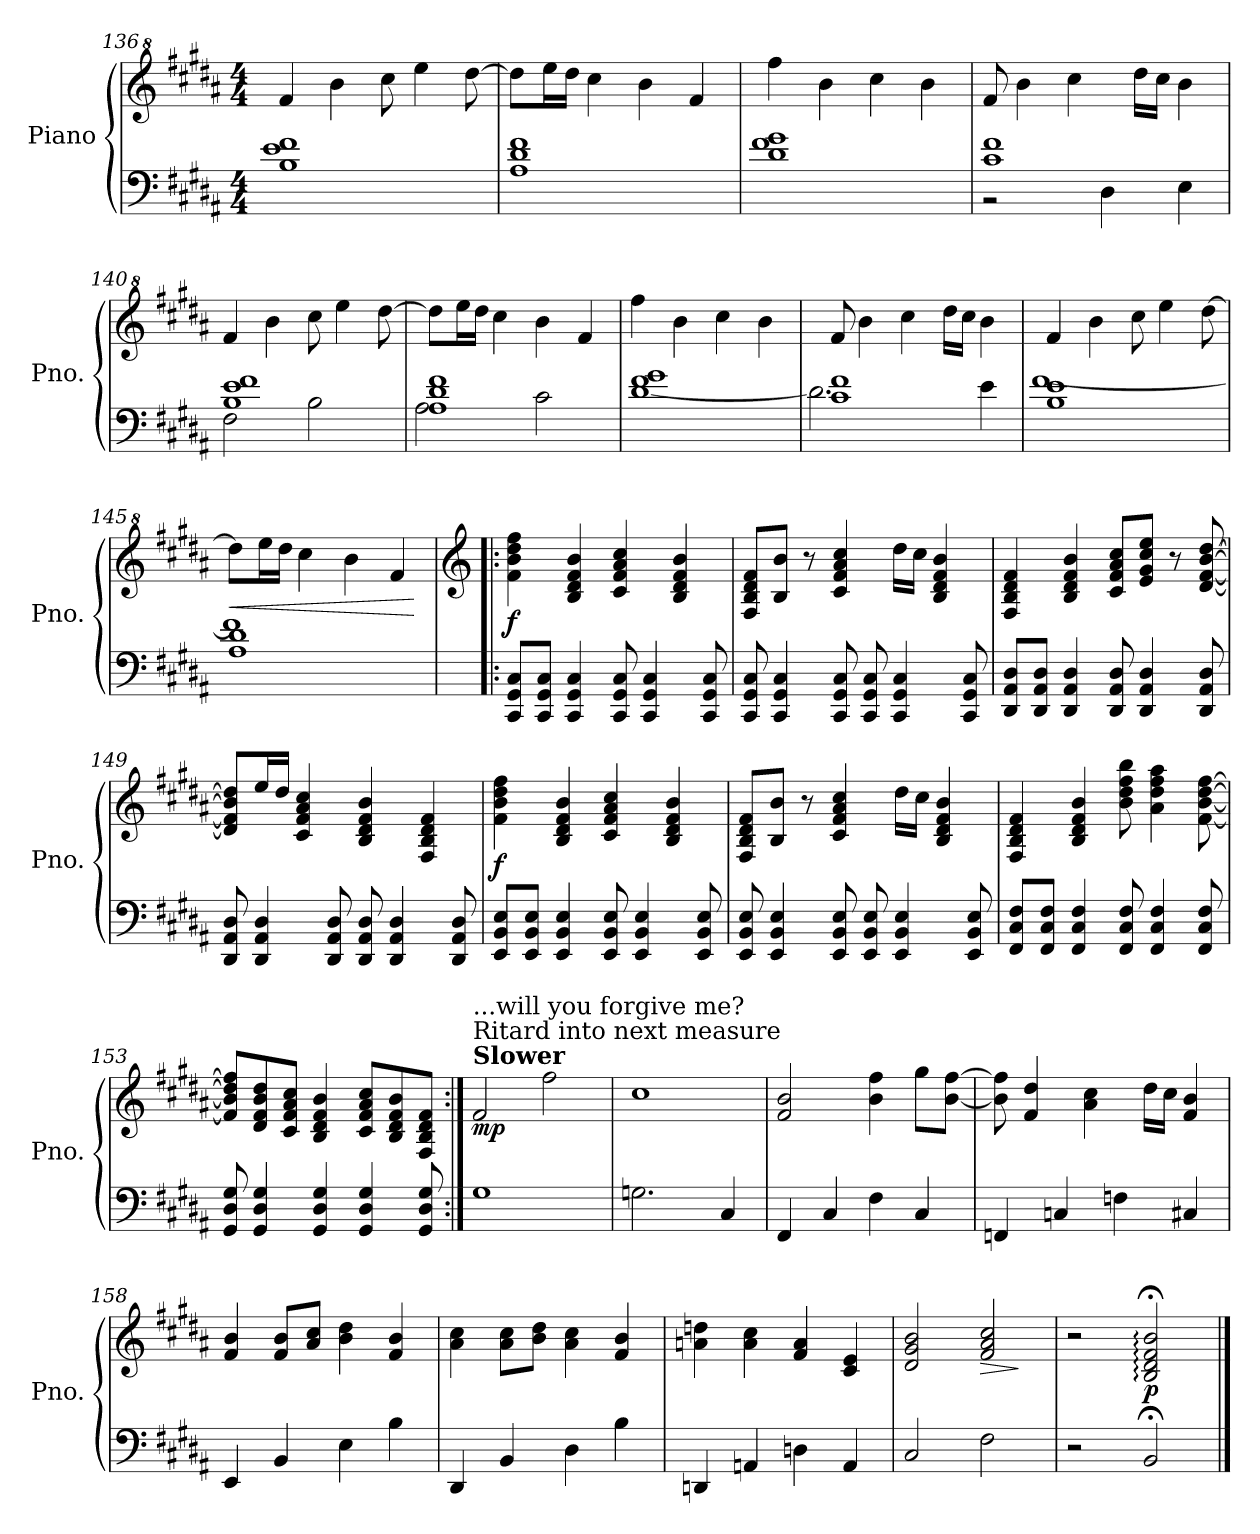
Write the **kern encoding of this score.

**kern	**kern	**dynam
*part1	*part1	*part1
*staff2	*staff1	*staff1/2
*I"Piano	*	*
*I'Pno.	*	*
*clefF4	*clefG^2	*
*k[f#c#g#d#a#]	*k[f#c#g#d#a#]	*
*M4/4	*M4/4	*
=136	=136	=136
1B 1e 1f#	4ff#/	.
.	4bb\	.
.	8ccc#\	.
.	4eee\	.
.	[8ddd#\	.
=137	=137	=137
1A# 1d# 1f#	8ddd#\L]	.
.	16eee\L	.
.	16ddd#\JJ	.
.	4ccc#\	.
.	4bb\	.
.	4ff#/	.
=138	=138	=138
1d# 1f# 1g#	4fff#\	.
.	4bb\	.
.	4ccc#\	.
.	4bb\	.
=139	=139	=139
*^	*	*
1c# 1f#	2r	8ff#/	.
.	.	4bb\	.
.	.	4ccc#\	.
.	4D#\	.	.
.	.	16ddd#\LL	.
.	.	16ccc#\JJ	.
.	4E\	4bb\	.
=140	=140	=140	=140
1B 1e 1f#	2F#\	4ff#/	.
.	.	4bb\	.
.	2B\	8ccc#\	.
.	.	4eee\	.
.	.	[8ddd#\	.
!!LO:LB:g=z
=141	=141	=141	=141
1A# 1d# 1f#	2A#\	8ddd#\L]	.
.	.	16eee\L	.
.	.	16ddd#\JJ	.
.	.	4ccc#\	.
.	2c#\	4bb\	.
.	.	4ff#/	.
=142	=142	=142	=142
1f# 1g#	[1d#	4fff#\	.
.	.	4bb\	.
.	.	4ccc#\	.
.	.	4bb\	.
=143	=143	=143	=143
1c# 1f#	2.d#\]	8ff#/	.
.	.	4bb\	.
.	.	4ccc#\	.
.	.	16ddd#\LL	.
.	.	16ccc#\JJ	.
.	4e\	4bb\	.
=144	=144	=144	=144
1B 1e	[1f#	4ff#/	.
.	.	4bb\	.
.	.	8ccc#\	.
.	.	4eee\	.
.	.	[8ddd#\	.
=145	=145	=145	=145
!	!	!	!LO:HP:b
1A# 1d#	1f#]	8ddd#\L]	<
.	.	16eee\L	.
.	.	16ddd#\JJ	.
.	.	4ccc#\	.
.	.	4bb\	.
.	.	4ff#/	.
*v	*v	*	*
.	.	[
=146!|:	=146!|:	=146!|:
*	*clefG2	*
!	!	!LO:DY:b
8CC#/ 8GG#/ 8C#/L	4f#\ 4b\ 4dd#\ 4ff#\	f
8CC#/ 8GG#/ 8C#/J	.	.
4CC#/ 4GG#/ 4C#/	4B/ 4d#/ 4f#/ 4b/	.
8CC#/ 8GG#/ 8C#/	4c#/ 4f#/ 4a#/ 4cc#/	.
4CC#/ 4GG#/ 4C#/	.	.
.	4B/ 4d#/ 4f#/ 4b/	.
8CC#/ 8GG#/ 8C#/	.	.
!!LO:LB:g=z
=147	=147	=147
8CC#/ 8GG#/ 8C#/	8F#/ 8B/ 8d#/ 8f#/L	.
4CC#/ 4GG#/ 4C#/	8B/ 8b/J	.
.	8r	.
8CC#/ 8GG#/ 8C#/	4c#/ 4f#/ 4a#/ 4cc#/	.
8CC#/ 8GG#/ 8C#/	.	.
4CC#/ 4GG#/ 4C#/	16dd#\LL	.
.	16cc#\JJ	.
.	4B/ 4d#/ 4f#/ 4b/	.
8CC#/ 8GG#/ 8C#/	.	.
=148	=148	=148
8DD#/ 8AA#/ 8D#/L	4F#/ 4B/ 4d#/ 4f#/	.
8DD#/ 8AA#/ 8D#/J	.	.
4DD#/ 4AA#/ 4D#/	4B/ 4d#/ 4f#/ 4b/	.
8DD#/ 8AA#/ 8D#/	8c#/ 8f#/ 8a#/ 8cc#/L	.
4DD#/ 4AA#/ 4D#/	8e/ 8g#/ 8cc#/ 8ee/J	.
.	8r	.
8DD#/ 8AA#/ 8D#/	[8d#/ [8f#/ [8b/ [8dd#/	.
=149	=149	=149
8DD#/ 8AA#/ 8D#/	8d#/] 8f#/] 8b/] 8dd#/]L	.
4DD#/ 4AA#/ 4D#/	16ee/L	.
.	16dd#/JJ	.
.	4c#/ 4f#/ 4a#/ 4cc#/	.
8DD#/ 8AA#/ 8D#/	.	.
8DD#/ 8AA#/ 8D#/	4B/ 4d#/ 4f#/ 4b/	.
4DD#/ 4AA#/ 4D#/	.	.
.	4F#/ 4B/ 4d#/ 4f#/	.
8DD#/ 8AA#/ 8D#/	.	.
=150	=150	=150
!	!	!LO:DY:b
8EE/ 8BB/ 8E/L	4f#\ 4b\ 4dd#\ 4ff#\	f
8EE/ 8BB/ 8E/J	.	.
4EE/ 4BB/ 4E/	4B/ 4d#/ 4f#/ 4b/	.
8EE/ 8BB/ 8E/	4c#/ 4f#/ 4a#/ 4cc#/	.
4EE/ 4BB/ 4E/	.	.
.	4B/ 4d#/ 4f#/ 4b/	.
8EE/ 8BB/ 8E/	.	.
!!LO:LB:g=z
=151	=151	=151
8EE/ 8BB/ 8E/	8F#/ 8B/ 8d#/ 8f#/L	.
4EE/ 4BB/ 4E/	8B/ 8b/J	.
.	8r	.
8EE/ 8BB/ 8E/	4c#/ 4f#/ 4a#/ 4cc#/	.
8EE/ 8BB/ 8E/	.	.
4EE/ 4BB/ 4E/	16dd#\LL	.
.	16cc#\JJ	.
.	4B/ 4d#/ 4f#/ 4b/	.
8EE/ 8BB/ 8E/	.	.
=152	=152	=152
8FF#/ 8C#/ 8F#/L	4F#/ 4B/ 4d#/ 4f#/	.
8FF#/ 8C#/ 8F#/J	.	.
4FF#/ 4C#/ 4F#/	4B/ 4d#/ 4f#/ 4b/	.
8FF#/ 8C#/ 8F#/	8b\ 8dd#\ 8ff#\ 8bb\	.
4FF#/ 4C#/ 4F#/	4a#\ 4dd#\ 4ff#\ 4aa#\	.
8FF#/ 8C#/ 8F#/	[8f#\ [8b\ [8dd#\ [8ff#\	.
=153	=153	=153
8GG#/ 8D#/ 8G#/	8f#/] 8b/] 8dd#/] 8ff#/]L	.
4GG#/ 4D#/ 4G#/	8d#/ 8f#/ 8b/ 8dd#/	.
.	8c#/ 8f#/ 8a#/ 8cc#/J	.
4GG#/ 4D#/ 4G#/	4B/ 4d#/ 4f#/ 4b/	.
4GG#/ 4D#/ 4G#/	8c#/ 8f#/ 8a#/ 8cc#/L	.
.	8B/ 8d#/ 8f#/ 8b/	.
8GG#/ 8D#/ 8G#/	8F#/ 8B/ 8d#/ 8f#/J	.
=154:|!	=154:|!	=154:|!
*	*MM110	*
!	!LO:TX:a:B:t=Slower	!
!	!LO:TX:a:t=Ritard into next measure	!
!	!LO:TX:a:t=...will you forgive me?	!
!	!	!LO:DY:b
1G#	2f#/	mp
.	2ff#\	.
=155	=155	=155
2.Gn\	1cc#	.
4C#/	.	.
=156	=156	=156
4FF#/	2f#/ 2b/	.
4C#/	.	.
4F#\	4b\ 4ff#\	.
4C#/	8gg#\L	.
.	[8b\ [8ff#\J	.
!!LO:LB:g=z
=157	=157	=157
4FFn/	8b\] 8ff#\]	.
.	4f#/ 4dd#/	.
4Cn/	.	.
.	4a#\ 4cc#\	.
4Fn\	.	.
.	16dd#\LL	.
.	16cc#\JJ	.
4C#X/	4f#/ 4b/	.
=158	=158	=158
4EE/	4f#/ 4b/	.
4BB/	8f#/ 8b/L	.
.	8a#/ 8cc#/J	.
4E\	4b\ 4dd#\	.
4B\	4f#/ 4b/	.
=159	=159	=159
4DD#/	4a#\ 4cc#\	.
4BB/	8a#\ 8cc#\L	.
.	8b\ 8dd#\J	.
4D#\	4a#\ 4cc#\	.
4B\	4f#/ 4b/	.
=160	=160	=160
4DDn/	4an\ 4ddn\	.
4AAn/	4a\ 4cc#\	.
4Dn\	4f#/ 4a/	.
4AA/	4c#/ 4e/	.
=161	=161	=161
2C#/	2d#/ 2g#/ 2b/	.
!	!	!LO:HP:b
2F#\	2f#/ 2a#/ 2cc#/	>
.	.	]
=162	=162	=162
2r	2r	.
!	!	!LO:DY:b
2BB;</	2B/;<: 2d#/;<: 2f#/;<: 2b/;<:	p
==	==	==
*-	*-	*-
